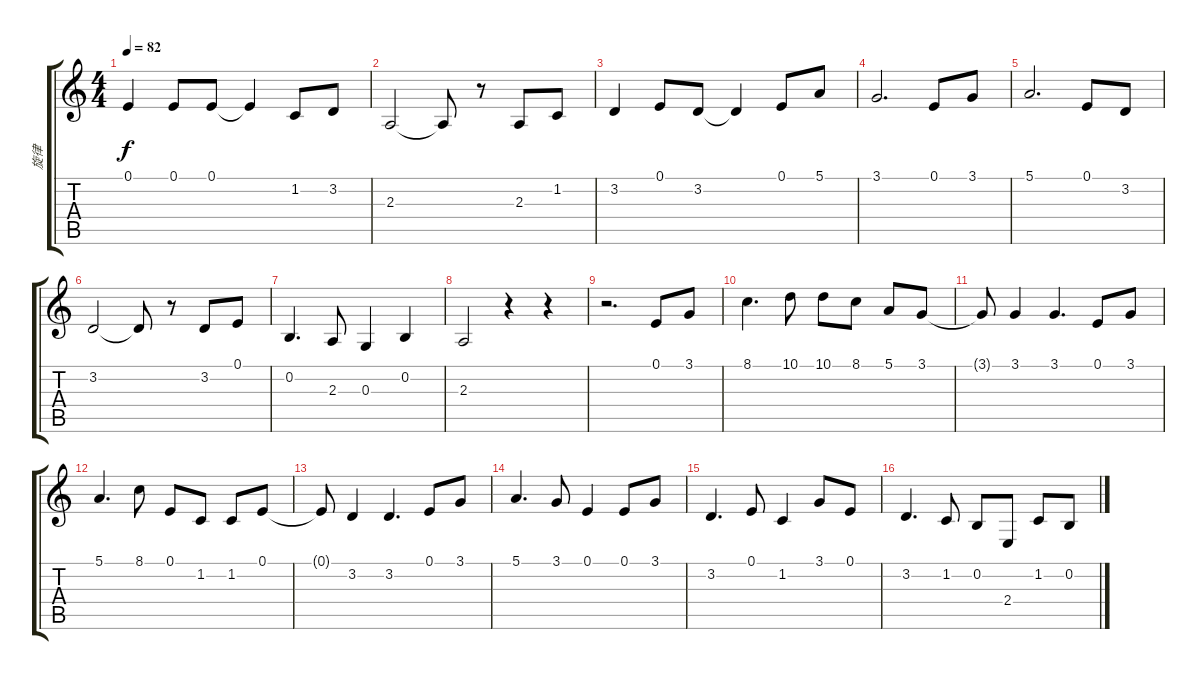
\track ("旋律" "旋律") {instrument violin}
\staff {score tabs}
\tuning (E4 B3 G3 D3 A2 E2) {hide}
\ts (4 4)
\tempo 82
\clef g2
\ks c
0.1.4{dy f} 0.1.8 0.1.8 0.1{t}.4 1.2.8 3.2.8 |
2.3.2 2.3{t}.8 r.8 2.3.8 1.2.8 |
3.2.4 0.1.8 3.2.8 3.2{t}.4 0.1.8 5.1.8 |
3.1.2{d} 0.1.8 3.1.8 |
5.1.2{d} 0.1.8 3.2.8 |
3.2.2 3.2{t}.8 r.8 3.2.8 0.1.8 |
0.2.4{d} 2.3.8 0.3.4 0.2.4 |
2.3.2 r.4 r.4 |
r.2{d} 0.1.8 3.1.8 |
8.1.4{d} 10.1.8 10.1.8 8.1.8 5.1.8 3.1.8 |
3.1{t}.8 3.1.4 3.1.4{d} 0.1.8 3.1.8 |
5.1.4{d} 8.1.8 0.1.8 1.2.8 1.2.8 0.1.8 |
0.1{t}.8 3.2.4 3.2.4{d} 0.1.8 3.1.8 |
5.1.4{d} 3.1.8 0.1.4 0.1.8 3.1.8 |
3.2.4{d} 0.1.8 1.2.4 3.1.8 0.1.8 |
3.2.4{d} 1.2.8 0.2.8 2.4.8 1.2.8 0.2.8
